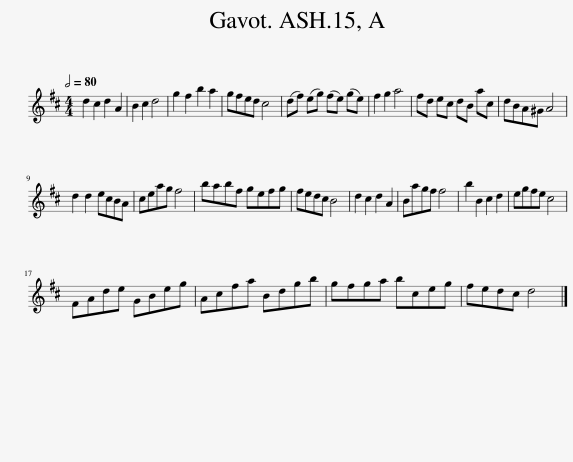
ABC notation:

X:1
L:1/8
Q:1/2=80
M:4/4
I:linebreak $
K:D
V:1 treble
V:1
 d2 c2 d2 A2 | B2 c2 d4 | g2 f2 b2 a2 | gfed c4 | (df) (eg) (fe) (ge) | %5
 f2 g2 a4 | fd ec dB ac | dBA^G A4 |$ d2 d2 ecBA | ceag f4 | %10
 babf gefg | fedc B4 | d2 c2 d2 A2 | Bagf f4 | b2 B2 c2 d2 | %15
 egfe c4 |$ FAde GBeg | Acfa Bdgb | gfga bceg | fedc d4 |] %20
